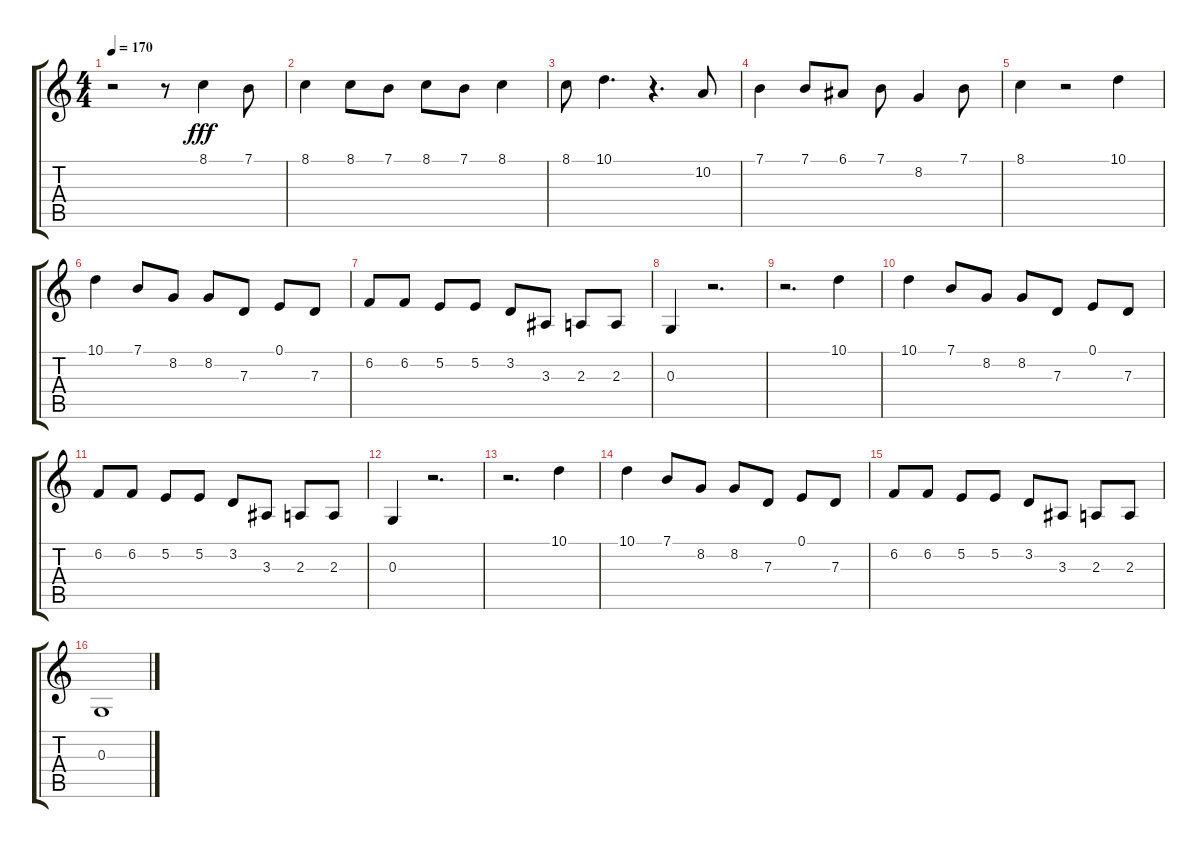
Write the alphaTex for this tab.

\track "" {instrument harmonica}
\staff {score tabs}
\tuning (E4 B3 G3 D3 A2 E2) {hide}
\ts (4 4)
\tempo 170
\clef g2
\ks c
r.2{dy fff} r.8 8.1.4 7.1.8 |
8.1.4 8.1.8 7.1.8 8.1.8 7.1.8 8.1.4 |
8.1.8 10.1.4{d} r.4{d} 10.2.8 |
7.1.4 7.1.8 6.1.8 7.1.8 8.2.4 7.1.8 |
8.1.4 r.2 10.1.4 |
10.1.4 7.1.8 8.2.8 8.2.8 7.3.8 0.1.8 7.3.8 |
6.2.8 6.2.8 5.2.8 5.2.8 3.2.8 3.3.8 2.3.8 2.3.8 |
0.3.4 r.2{d} |
r.2{d} 10.1.4 |
10.1.4 7.1.8 8.2.8 8.2.8 7.3.8 0.1.8 7.3.8 |
6.2.8 6.2.8 5.2.8 5.2.8 3.2.8 3.3.8 2.3.8 2.3.8 |
0.3.4 r.2{d} |
r.2{d} 10.1.4 |
10.1.4 7.1.8 8.2.8 8.2.8 7.3.8 0.1.8 7.3.8 |
6.2.8 6.2.8 5.2.8 5.2.8 3.2.8 3.3.8 2.3.8 2.3.8 |
0.3.1
